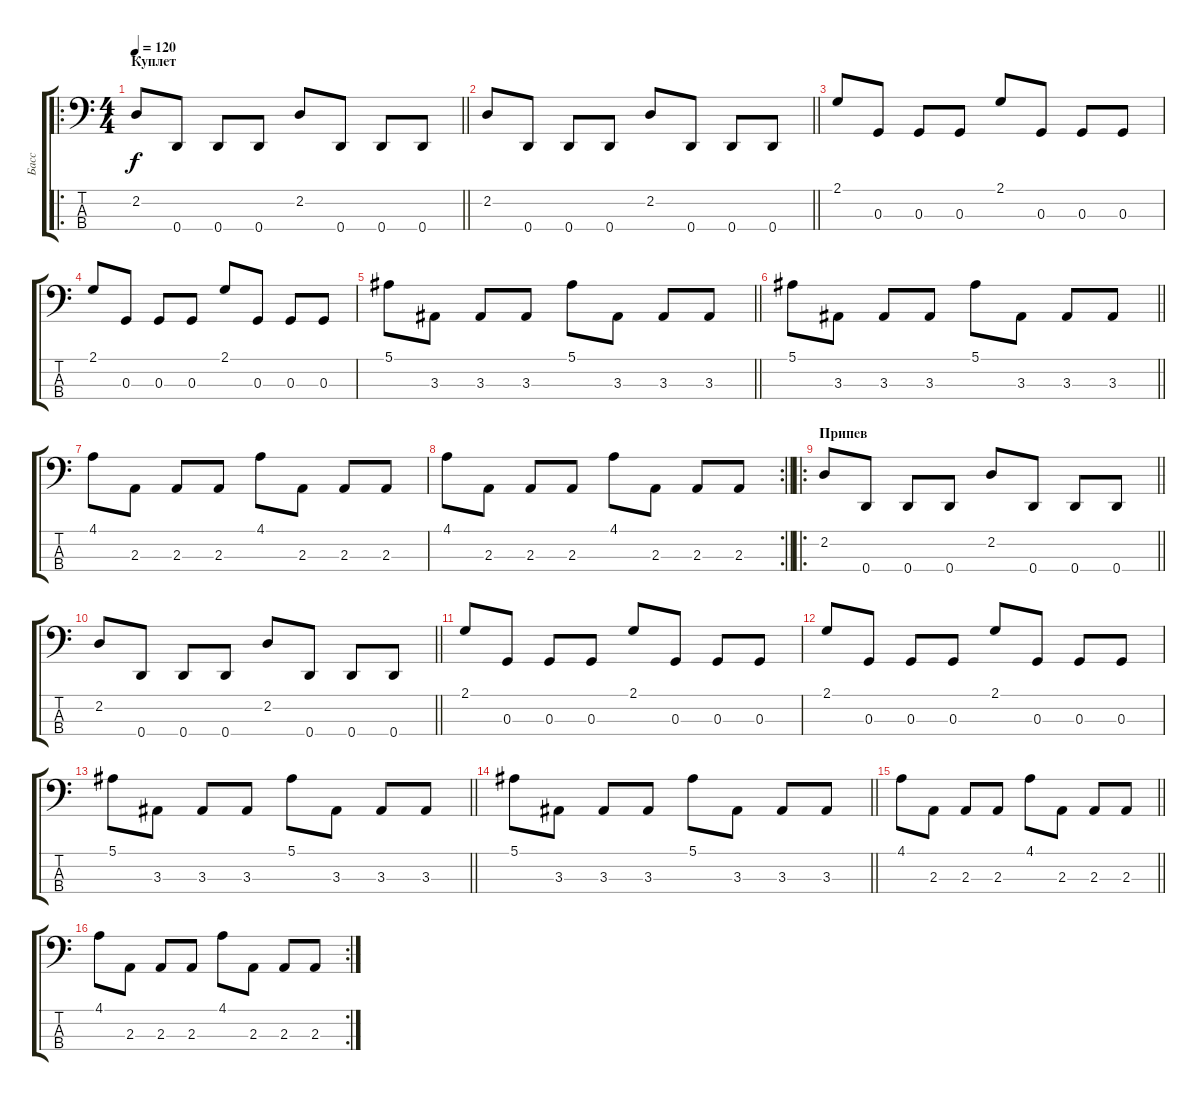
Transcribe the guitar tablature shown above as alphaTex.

\track ("Басс" "Басс") {instrument electricbassfinger}
\staff {score tabs}
\tuning (F2 C2 G1 D1) {hide}
\ro
\ts (4 4)
\section ("" "Куплет")
\tempo 120
\clef f4
\barLineRight lightlight
\ks c
2.2.8{dy f} 0.4.8 0.4.8 0.4.8 2.2.8 0.4.8 0.4.8 0.4.8 |
\barLineRight lightlight
2.2.8 0.4.8 0.4.8 0.4.8 2.2.8 0.4.8 0.4.8 0.4.8 |
2.1.8 0.3.8 0.3.8 0.3.8 2.1.8 0.3.8 0.3.8 0.3.8 |
2.1.8 0.3.8 0.3.8 0.3.8 2.1.8 0.3.8 0.3.8 0.3.8 |
\barLineRight lightlight
5.1.8 3.3.8 3.3.8 3.3.8 5.1.8 3.3.8 3.3.8 3.3.8 |
\barLineRight lightlight
5.1.8 3.3.8 3.3.8 3.3.8 5.1.8 3.3.8 3.3.8 3.3.8 |
4.1.8 2.3.8 2.3.8 2.3.8 4.1.8 2.3.8 2.3.8 2.3.8 |
\rc 2
\barLineRight lightlight
4.1.8 2.3.8 2.3.8 2.3.8 4.1.8 2.3.8 2.3.8 2.3.8 |
\ro
\section ("" "Припев")
\barLineRight lightlight
2.2.8 0.4.8 0.4.8 0.4.8 2.2.8 0.4.8 0.4.8 0.4.8 |
\barLineRight lightlight
2.2.8 0.4.8 0.4.8 0.4.8 2.2.8 0.4.8 0.4.8 0.4.8 |
2.1.8 0.3.8 0.3.8 0.3.8 2.1.8 0.3.8 0.3.8 0.3.8 |
2.1.8 0.3.8 0.3.8 0.3.8 2.1.8 0.3.8 0.3.8 0.3.8 |
\barLineRight lightlight
5.1.8 3.3.8 3.3.8 3.3.8 5.1.8 3.3.8 3.3.8 3.3.8 |
\barLineRight lightlight
5.1.8 3.3.8 3.3.8 3.3.8 5.1.8 3.3.8 3.3.8 3.3.8 |
\barLineRight lightlight
4.1.8 2.3.8 2.3.8 2.3.8 4.1.8 2.3.8 2.3.8 2.3.8 |
\rc 2
4.1.8 2.3.8 2.3.8 2.3.8 4.1.8 2.3.8 2.3.8 2.3.8
